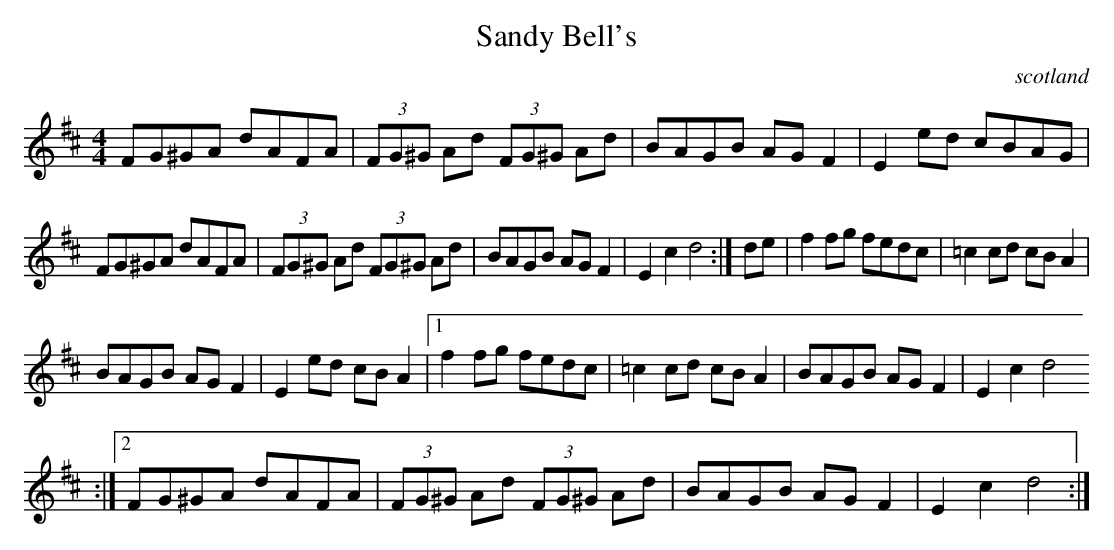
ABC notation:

X:1
T:Sandy Bell's
O:scotland
M:4/4
K:D
FG^GA dAFA| (3FG^G Ad (3FG^G Ad| \
BAGB AGF2| E2ed cBAG|
FG^GA dAFA| (3FG^G Ad (3FG^G Ad| \
BAGB AGF2| E2c2d4 :|\
de|\
f2fg fedc| =c2cd cBA2|
BAGB AGF2| E2ed cBA2\
|1  f2fg fedc| =c2cd cBA2| BAGB AGF2| E2c2d4
:|2 FG^GA dAFA| (3FG^G Ad (3FG^G Ad| \
BAGB AGF2| E2c2d4 :|
